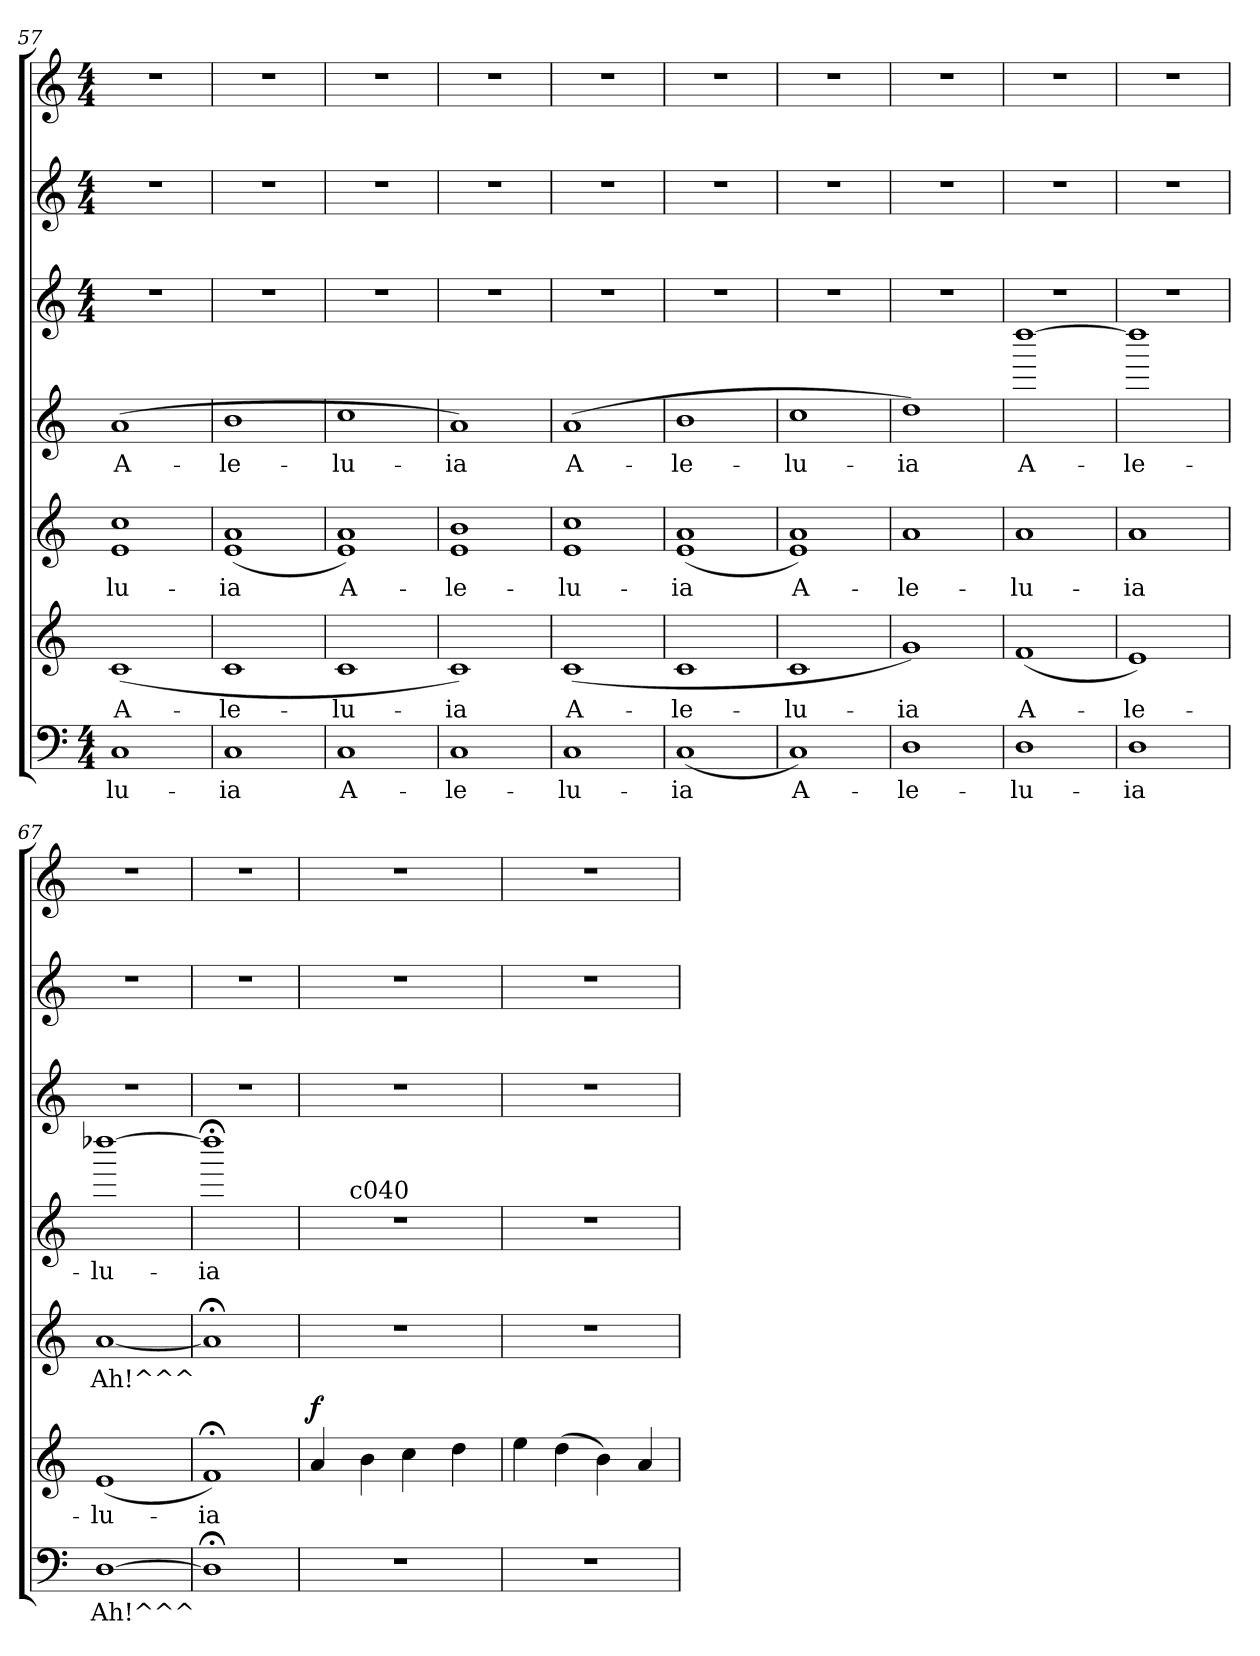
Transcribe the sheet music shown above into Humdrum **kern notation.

**kern	**text	**kern	**text	**dynam	**kern	**text	**kern	**text	**kern	**kern	**kern
*part7	*part7	*part6	*part6	*part6	*part5	*part5	*part4	*part4	*part3	*part2	*part1
*staff7	*staff7	*staff6	*staff6	*staff6	*staff5	*staff5	*staff4	*staff4	*staff3	*staff2	*staff1
!!LO:LB:g=z
*clefF4	*	*clefG2	*	*	*clefG2	*	*clefG2	*	*clefG2	*clefG2	*clefG2
*	*	*	*	*	*	*	*	*	*ITrd7c12	*	*
*k[]	*	*k[]	*	*	*k[]	*	*k[]	*	*k[]	*k[]	*k[]
*C:	*	*C:	*	*	*C:	*	*C:	*	*C:	*C:	*C:
*M4/4	*	*	*	*	*	*	*	*	*M4/4	*M4/4	*M4/4
=57	=57	=57	=57	=57	=57	=57	=57	=57	=57	=57	=57
!	!LO:LY:b	!	!LO:LY:b	!	!	!LO:LY:b	!	!LO:LY:b	!	!	!
1C	-lu-	(>1c	A-	.	1e 1cc	-lu-	(>1a	A-	1r	1r	1r
=58	=58	=58	=58	=58	=58	=58	=58	=58	=58	=58	=58
!	!LO:LY:b	!	!LO:LY:b	!	!	!LO:LY:b	!	!LO:LY:b	!	!	!
1C	-ia	1c	-le-	.	(<1e 1a	-ia	1b	-le-	1r	1r	1r
=59	=59	=59	=59	=59	=59	=59	=59	=59	=59	=59	=59
!	!LO:LY:b	!	!LO:LY:b	!	!	!LO:LY:b	!	!LO:LY:b	!	!	!
1C	A-	1c	-lu-	.	1e 1a)	A-	1cc	-lu-	1r	1r	1r
=60	=60	=60	=60	=60	=60	=60	=60	=60	=60	=60	=60
!	!LO:LY:b	!	!LO:LY:b	!	!	!LO:LY:b	!	!LO:LY:b	!	!	!
1C	-le-	1c)	-ia	.	1e 1b	-le-	1a)	-ia	1r	1r	1r
!!LO:PB:g=z
=61	=61	=61	=61	=61	=61	=61	=61	=61	=61	=61	=61
!	!LO:LY:b	!	!LO:LY:b	!	!	!LO:LY:b	!	!LO:LY:b	!	!	!
1C	-lu-	(>1c	A-	.	1e 1cc	-lu-	(>1a	A-	1r	1r	1r
=62	=62	=62	=62	=62	=62	=62	=62	=62	=62	=62	=62
!	!LO:LY:b	!	!LO:LY:b	!	!	!LO:LY:b	!	!LO:LY:b	!	!	!
(<1C	-ia	1c	-le-	.	(<1e 1a	-ia	1b	-le-	1r	1r	1r
=63	=63	=63	=63	=63	=63	=63	=63	=63	=63	=63	=63
!	!LO:LY:b	!	!LO:LY:b	!	!	!LO:LY:b	!	!LO:LY:b	!	!	!
1C)	A-	1c	-lu-	.	1e 1a)	A-	1cc	-lu-	1r	1r	1r
=64	=64	=64	=64	=64	=64	=64	=64	=64	=64	=64	=64
!	!LO:LY:b	!	!LO:LY:b	!	!	!LO:LY:b	!	!LO:LY:b	!	!	!
1D	-le-	1g)	-ia	.	1a	-le-	1dd)	-ia	1r	1r	1r
!!LO:LB:g=z
=65	=65	=65	=65	=65	=65	=65	=65	=65	=65	=65	=65
!	!LO:LY:b	!	!LO:LY:b	!	!	!LO:LY:b	!	!LO:LY:b	!	!	!
1D	-lu-	(>1f	A-	.	1a	-lu-	[>1dddd	A-	1r	1r	1r
=66	=66	=66	=66	=66	=66	=66	=66	=66	=66	=66	=66
!	!LO:LY:b	!	!LO:LY:b	!	!	!LO:LY:b	!	!LO:LY:b	!	!	!
1D	-ia	1e)	-le-	.	1a	-ia	1dddd]	-le-	1r	1r	1r
=67	=67	=67	=67	=67	=67	=67	=67	=67	=67	=67	=67
!	!LO:LY:b	!	!LO:LY:b	!	!	!LO:LY:b	!	!LO:LY:b	!	!	!
[<1D	Ah!^^^	(>1e	-lu-	.	[<1a	Ah!^^^	[<1dddd-X	-lu-	1r	1r	1r
=68	=68	=68	=68	=68	=68	=68	=68	=68	=68	=68	=68
!	!	!	!LO:LY:b	!	!	!	!	!LO:LY:b	!	!	!
1D;<]	.	1f;)	-ia	.	1a;]	.	1dddd-;<]	-ia	1r	1r	1r
!!LO:LB:g=z
=69	=69	=69	=69	=69	=69	=69	=69	=69	=69	=69	=69
!	!	!	!	!LO:DY:a	!	!	!	!	!	!	!
*	*	*	*	*	*	*	*^	*	*	*	*
1r	.	4a/	.	f	1r	.	1r	8..ryy	.	1r	1r	1r
!	!	!	!	!	!	!	!	!LO:TX:a:t=c040	!	!	!	!
.	.	.	.	.	.	.	.	2ryy	.	.	.	.
.	.	4b\	.	.	.	.	.	.	.	.	.	.
.	.	4cc\	.	.	.	.	.	.	.	.	.	.
.	.	.	.	.	.	.	.	4ryy	.	.	.	.
.	.	4dd\	.	.	.	.	.	.	.	.	.	.
.	.	.	.	.	.	.	.	32ryy	.	.	.	.
*	*	*	*	*	*	*	*v	*v	*	*	*	*
=70	=70	=70	=70	=70	=70	=70	=70	=70	=70	=70	=70
1r	.	4ee\	.	.	1r	.	1r	.	1r	1r	1r
.	.	(>4dd\	.	.	.	.	.	.	.	.	.
.	.	4b\)	.	.	.	.	.	.	.	.	.
.	.	4a/	.	.	.	.	.	.	.	.	.
=	=	=	=	=	=	=	=	=	=	=	=
*-	*-	*-	*-	*-	*-	*-	*-	*-	*-	*-	*-
